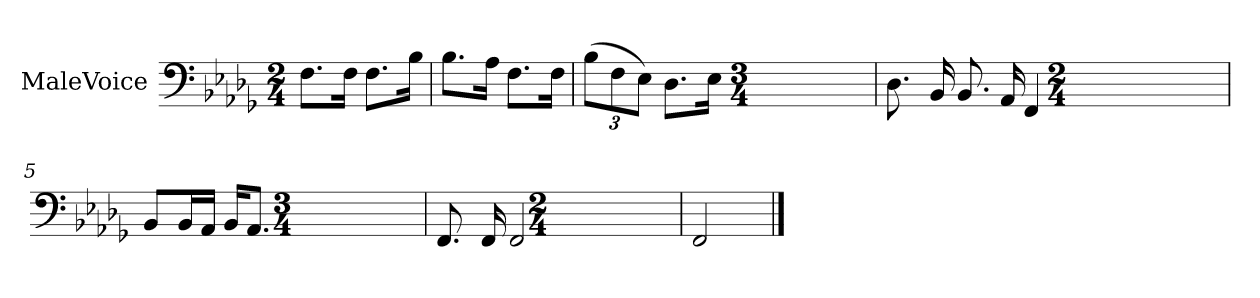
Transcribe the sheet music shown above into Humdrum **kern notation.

**kern
*part1
*staff1
*I"MaleVoice
*clefF4
*k[b-e-a-d-g-]
*M2/4
*MM84
=1
8.F\L
16F\Jk
8.F\L
16B-\Jk
=2
8.B-\L
16A-\Jk
8.F\L
16F\Jk
=3
(12B-\L
12F\
12E-\J)
8.D-\L
16E-\Jk
*M3/4
=4
8.D-
16BB-
8.BB-
16AA-
4FF
*M2/4
=5
8BB-/L
16BB-/L
16AA-/JJ
16BB-/KL
8.AA-/J
*M3/4
=6
8.FF
16FF
2FF
*M2/4
=7
2FF
==
*-
